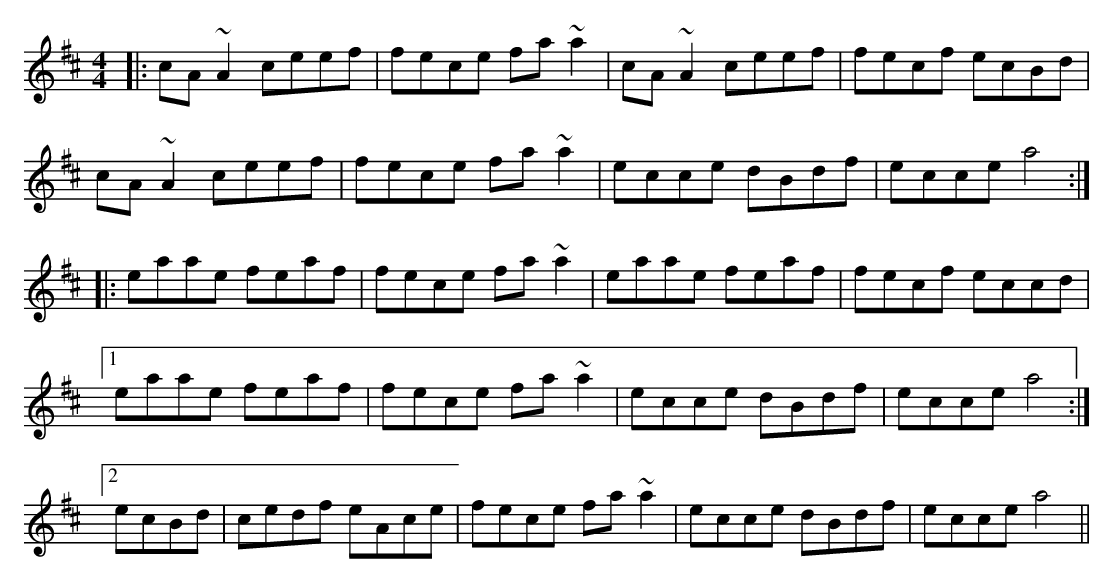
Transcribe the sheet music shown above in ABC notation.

X:1
M:4/4
K:D
|: cA ~A2 ceef | fece fa ~a2 | cA ~A2 ceef | fecf ecBd |
cA ~A2 ceef | fece fa ~a2 | ecce dBdf | ecce a4 :|
|: eaae feaf | fece fa ~a2 | eaae feaf | fecf eccd |
[1 eaae feaf | fece fa ~a2 | ecce dBdf | ecce a4 :|
[2 ecBd | cedf eAce | fece fa ~a2 | ecce dBdf | ecce a4 ||
